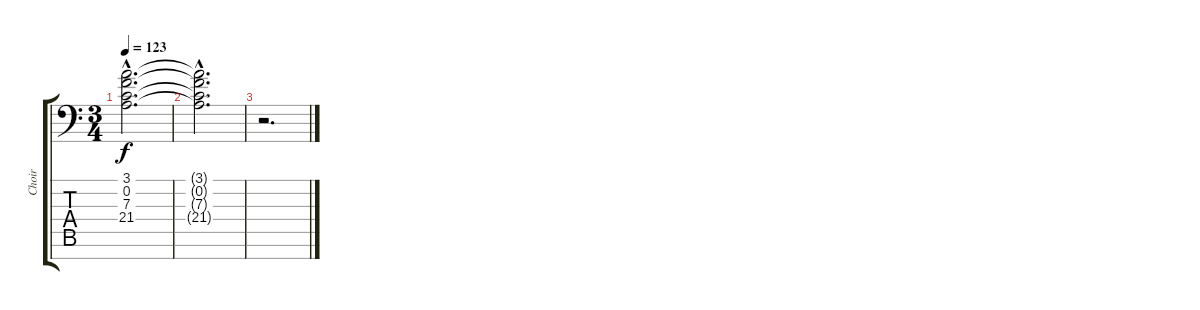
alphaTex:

\track ("Choir" "Choir") {instrument pad4choir}
\staff {score tabs}
\tuning (D4 A3 F3 C3 G2 D2 A1) {hide}
\ts (3 4)
\tempo 123
\clef f4
\ks c
(3.1{hac t} 0.2{hac t} 7.3{hac t} 21.4{hac t}).2{d dy f} |
(3.1{hac t} 0.2{hac t} 7.3{hac t} 21.4{hac t}).2{d} |
r.2{d}
